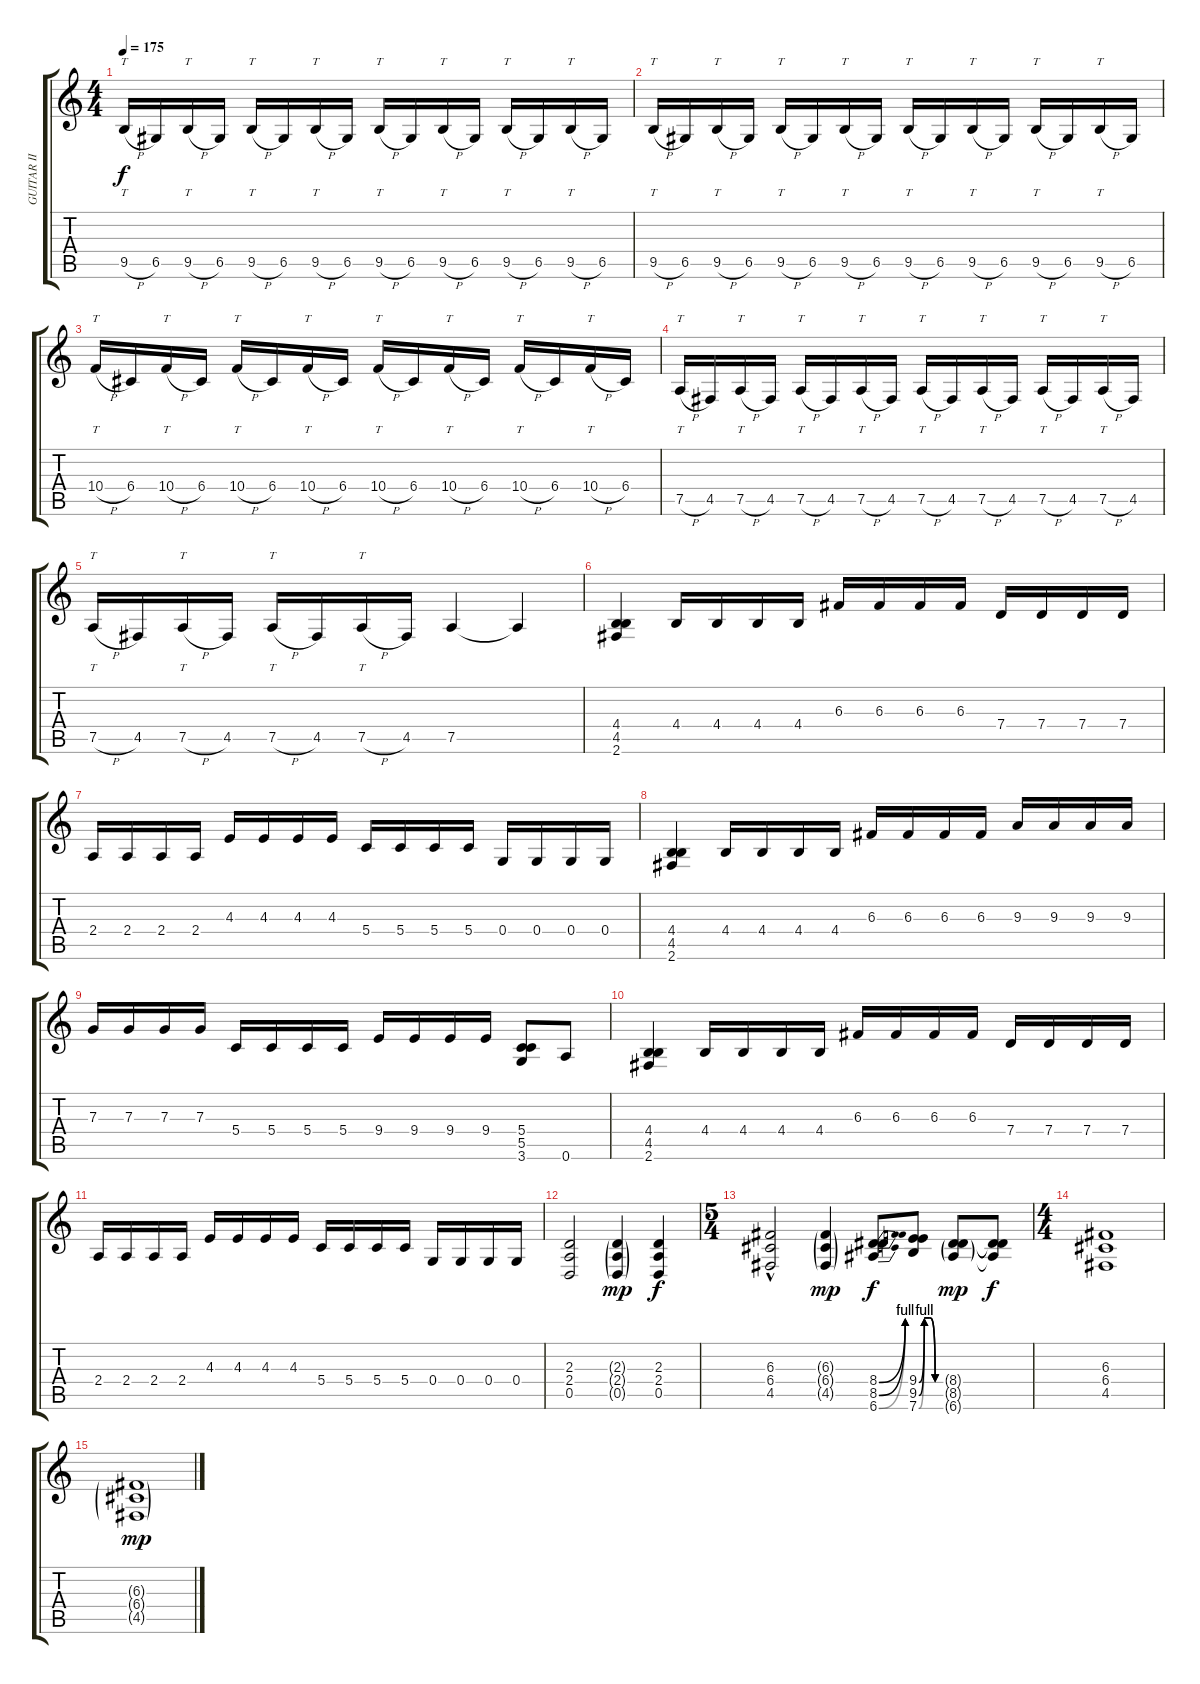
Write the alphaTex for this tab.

\track ("GUITAR II" "GUITAR II") {instrument distortionguitar}
\staff {score tabs}
\tuning (A3 E3 C3 G2 D2 A2) {hide}
\ts (4 4)
\tempo 175
\clef g2
\ks c
9.5{h}.16{tt dy f} 6.5.16 9.5{h}.16{tt} 6.5.16 9.5{h}.16{tt} 6.5.16 9.5{h}.16{tt} 6.5.16 9.5{h}.16{tt} 6.5.16 9.5{h}.16{tt} 6.5.16 9.5{h}.16{tt} 6.5.16 9.5{h}.16{tt} 6.5.16 |
9.5{h}.16{tt} 6.5.16 9.5{h}.16{tt} 6.5.16 9.5{h}.16{tt} 6.5.16 9.5{h}.16{tt} 6.5.16 9.5{h}.16{tt} 6.5.16 9.5{h}.16{tt} 6.5.16 9.5{h}.16{tt} 6.5.16 9.5{h}.16{tt} 6.5.16 |
10.4{h}.16{tt} 6.4.16 10.4{h}.16{tt} 6.4.16 10.4{h}.16{tt} 6.4.16 10.4{h}.16{tt} 6.4.16 10.4{h}.16{tt} 6.4.16 10.4{h}.16{tt} 6.4.16 10.4{h}.16{tt} 6.4.16 10.4{h}.16{tt} 6.4.16 |
7.5{h}.16{tt} 4.5.16 7.5{h}.16{tt} 4.5.16 7.5{h}.16{tt} 4.5.16 7.5{h}.16{tt} 4.5.16 7.5{h}.16{tt} 4.5.16 7.5{h}.16{tt} 4.5.16 7.5{h}.16{tt} 4.5.16 7.5{h}.16{tt} 4.5.16 |
7.5{h}.16{tt} 4.5.16 7.5{h}.16{tt} 4.5.16 7.5{h}.16{tt} 4.5.16 7.5{h}.16{tt} 4.5.16 7.5.4 7.5{t}.4 |
(4.4 4.5 2.6).4 4.4.16 4.4.16 4.4.16 4.4.16 6.3.16 6.3.16 6.3.16 6.3.16 7.4.16 7.4.16 7.4.16 7.4.16 |
2.4.16 2.4.16 2.4.16 2.4.16 4.3.16 4.3.16 4.3.16 4.3.16 5.4.16 5.4.16 5.4.16 5.4.16 0.4.16 0.4.16 0.4.16 0.4.16 |
(4.4 4.5 2.6).4 4.4.16 4.4.16 4.4.16 4.4.16 6.3.16 6.3.16 6.3.16 6.3.16 9.3.16 9.3.16 9.3.16 9.3.16 |
7.3.16 7.3.16 7.3.16 7.3.16 5.4.16 5.4.16 5.4.16 5.4.16 9.4.16 9.4.16 9.4.16 9.4.16 (5.4 5.5 3.6).8 0.6.8 |
(4.4 4.5 2.6).4 4.4.16 4.4.16 4.4.16 4.4.16 6.3.16 6.3.16 6.3.16 6.3.16 7.4.16 7.4.16 7.4.16 7.4.16 |
2.4.16 2.4.16 2.4.16 2.4.16 4.3.16 4.3.16 4.3.16 4.3.16 5.4.16 5.4.16 5.4.16 5.4.16 0.4.16 0.4.16 0.4.16 0.4.16 |
(2.3 2.4 0.5).2 (2.3{g} 2.4{g} 0.5{g}).4{dy mp} (2.3 2.4 0.5).4{dy f} |
\ts (5 4)
(6.3 6.4{hac} 4.5).2 (6.3{g} 6.4{g} 4.5{g}).4{dy mp} (8.4{be (bend 0 0 60 4)} 8.5{be (bend 0 0 60 4)} 6.6{be (bend 0 0 60 4)}).8{dy f} (9.4{be (custom 0 0 15 4 30 4 45 0 60 0)} 9.5{be (custom 0 0 15 4 30 4 45 0 60 0)} 7.6{be (custom 0 0 15 4 30 4 45 0 60 0)}).8 (8.4{g} 8.5{g} 6.6{g}).8{dy mp} (8.4{t} 8.5{t} 6.6{t}).8{dy f} |
\ts (4 4)
(6.3 6.4 4.5).1 |
(6.3{g} 6.4{g} 4.5{g}).1{dy mp}
